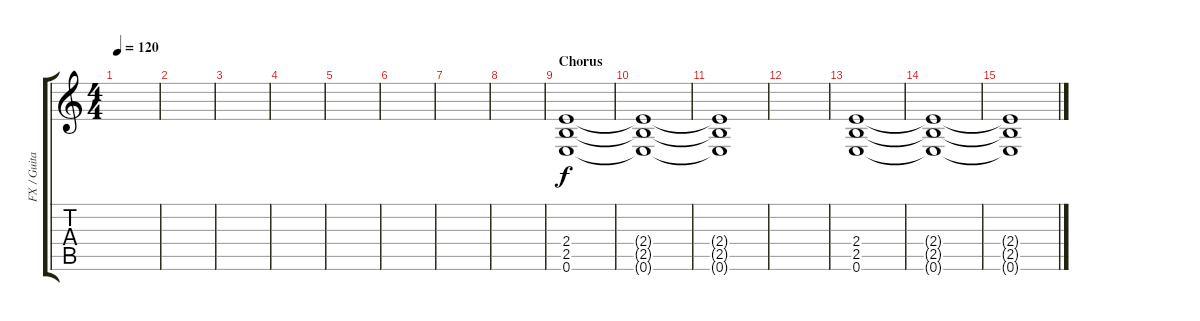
\track ("FX / Guitar II" "FX / Guita") {instrument distortionguitar}
\staff {score tabs}
\tuning (E4 B3 G3 D3 A2 E2) {hide}
\ts (4 4)
\tempo 120
\clef g2
\ks c
|
|
|
|
|
|
|
|
\section ("" "Chorus")
(2.4 2.5 0.6).1{volume 5} |
(2.4{t} 2.5{t} 0.6{t}).1 |
(2.4{t} 2.5{t} 0.6{t}).1 |
|
(2.4 2.5 0.6).1{volume 5} |
(2.4{t} 2.5{t} 0.6{t}).1 |
(2.4{t} 2.5{t} 0.6{t}).1
